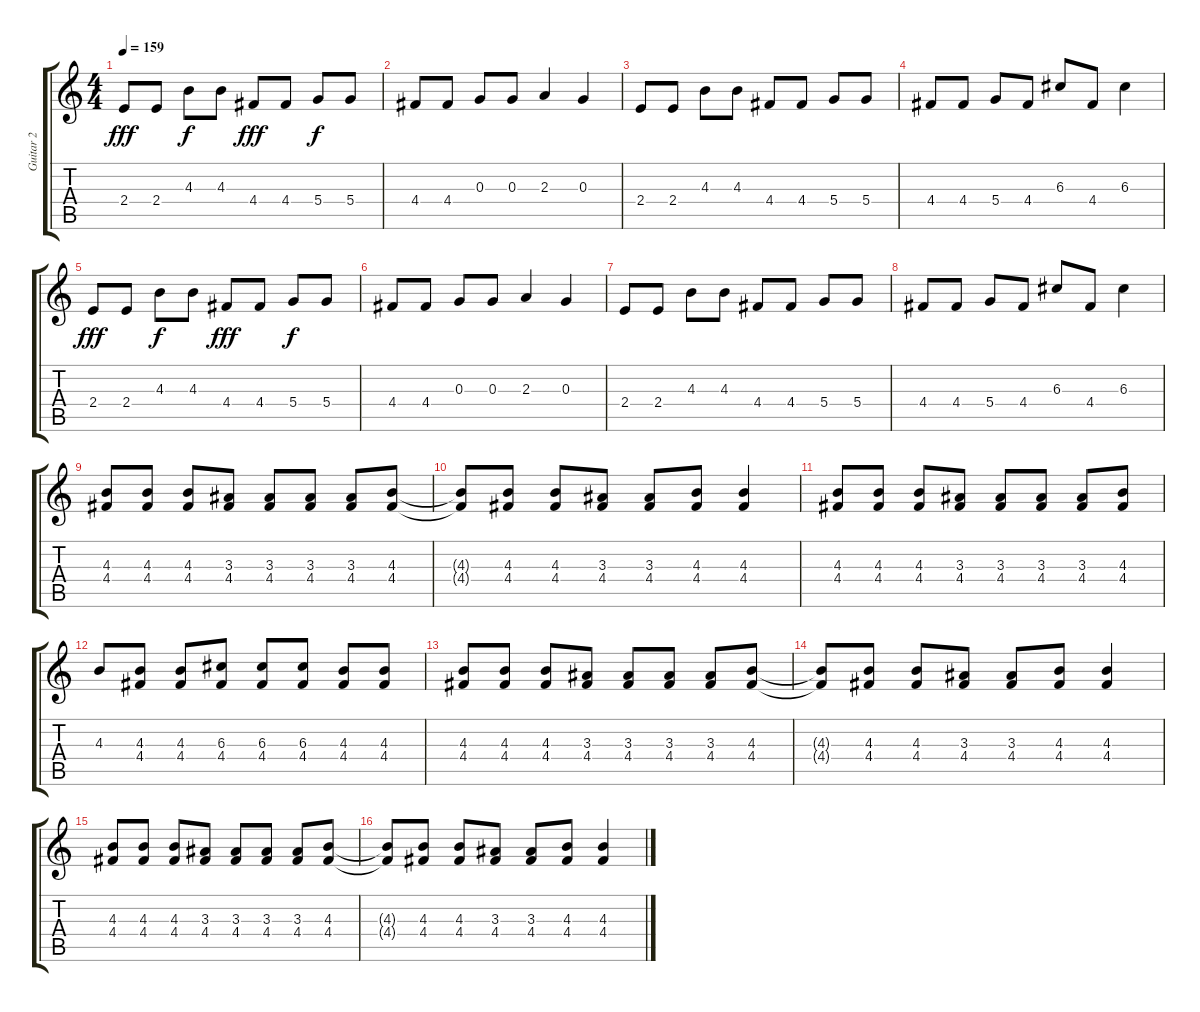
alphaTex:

\track ("Guitar 2" "Guitar 2") {instrument electricguitarclean}
\staff {score tabs}
\tuning (E4 B3 G3 D3 A2 E2) {hide}
\ts (4 4)
\tempo 159
\clef g2
\ks c
2.4.8{dy fff} 2.4.8 4.3.8{dy f} 4.3.8 4.4.8{dy fff} 4.4.8 5.4.8{dy f} 5.4.8 |
4.4.8 4.4.8 0.3.8 0.3.8 2.3.4 0.3.4 |
2.4.8 2.4.8 4.3.8 4.3.8 4.4.8 4.4.8 5.4.8 5.4.8 |
4.4.8 4.4.8 5.4.8 4.4.8 6.3.8 4.4.8 6.3.4 |
2.4.8{dy fff} 2.4.8 4.3.8{dy f} 4.3.8 4.4.8{dy fff} 4.4.8 5.4.8{dy f} 5.4.8 |
4.4.8 4.4.8 0.3.8 0.3.8 2.3.4 0.3.4 |
2.4.8 2.4.8 4.3.8 4.3.8 4.4.8 4.4.8 5.4.8 5.4.8 |
4.4.8 4.4.8 5.4.8 4.4.8 6.3.8 4.4.8 6.3.4 |
(4.3 4.4).8 (4.3 4.4).8 (4.3 4.4).8 (3.3 4.4).8 (3.3 4.4).8 (3.3 4.4).8 (3.3 4.4).8 (4.3 4.4).8 |
(4.3{t} 4.4{t}).8 (4.3 4.4).8 (4.3 4.4).8 (3.3 4.4).8 (3.3 4.4).8 (4.3 4.4).8 (4.3 4.4).4 |
(4.3 4.4).8 (4.3 4.4).8 (4.3 4.4).8 (3.3 4.4).8 (3.3 4.4).8 (3.3 4.4).8 (3.3 4.4).8 (4.3 4.4).8 |
4.3.8 (4.3 4.4).8 (4.3 4.4).8 (6.3 4.4).8 (6.3 4.4).8 (6.3 4.4).8 (4.3 4.4).8 (4.3 4.4).8 |
(4.3 4.4).8 (4.3 4.4).8 (4.3 4.4).8 (3.3 4.4).8 (3.3 4.4).8 (3.3 4.4).8 (3.3 4.4).8 (4.3 4.4).8 |
(4.3{t} 4.4{t}).8 (4.3 4.4).8 (4.3 4.4).8 (3.3 4.4).8 (3.3 4.4).8 (4.3 4.4).8 (4.3 4.4).4 |
(4.3 4.4).8 (4.3 4.4).8 (4.3 4.4).8 (3.3 4.4).8 (3.3 4.4).8 (3.3 4.4).8 (3.3 4.4).8 (4.3 4.4).8 |
(4.3{t} 4.4{t}).8 (4.3 4.4).8 (4.3 4.4).8 (3.3 4.4).8 (3.3 4.4).8 (4.3 4.4).8 (4.3 4.4).4
